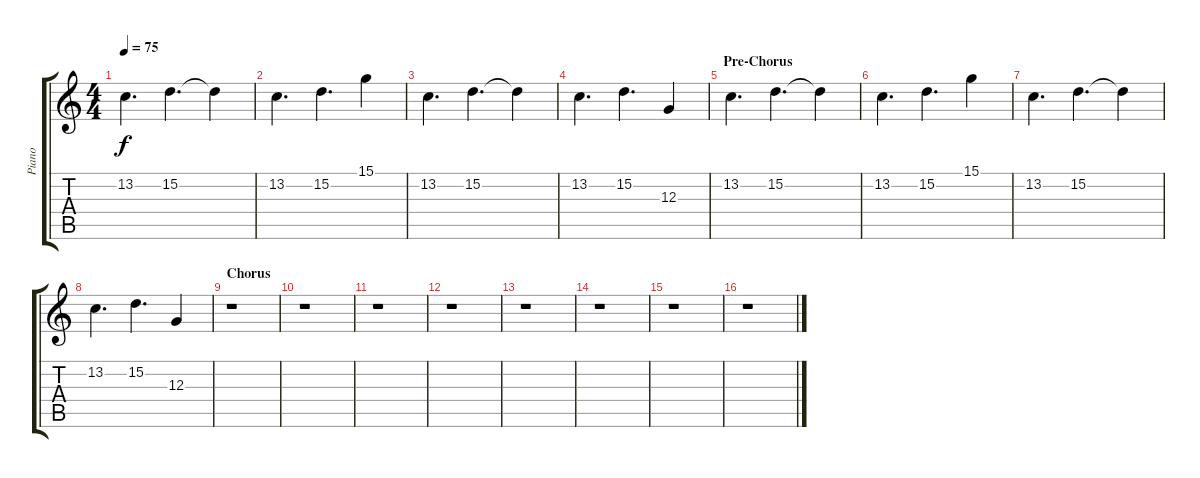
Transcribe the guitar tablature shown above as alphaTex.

\track ("Piano" "Piano") {instrument acousticgrandpiano}
\staff {score tabs}
\tuning (E4 B3 G3 D3 A2 E2) {hide}
\ts (4 4)
\tempo 75
\clef g2
\ks c
13.2.4{d dy f} 15.2.4{d} 15.2{t}.4 |
13.2.4{d} 15.2.4{d} 15.1.4 |
13.2.4{d} 15.2.4{d} 15.2{t}.4 |
13.2.4{d} 15.2.4{d} 12.3.4 |
\section ("" "Pre-Chorus")
13.2.4{d} 15.2.4{d} 15.2{t}.4 |
13.2.4{d} 15.2.4{d} 15.1.4 |
13.2.4{d} 15.2.4{d} 15.2{t}.4 |
13.2.4{d} 15.2.4{d} 12.3.4 |
\section ("" "Chorus")
r.1 |
r.1 |
r.1 |
r.1 |
r.1 |
r.1 |
r.1 |
r.1
